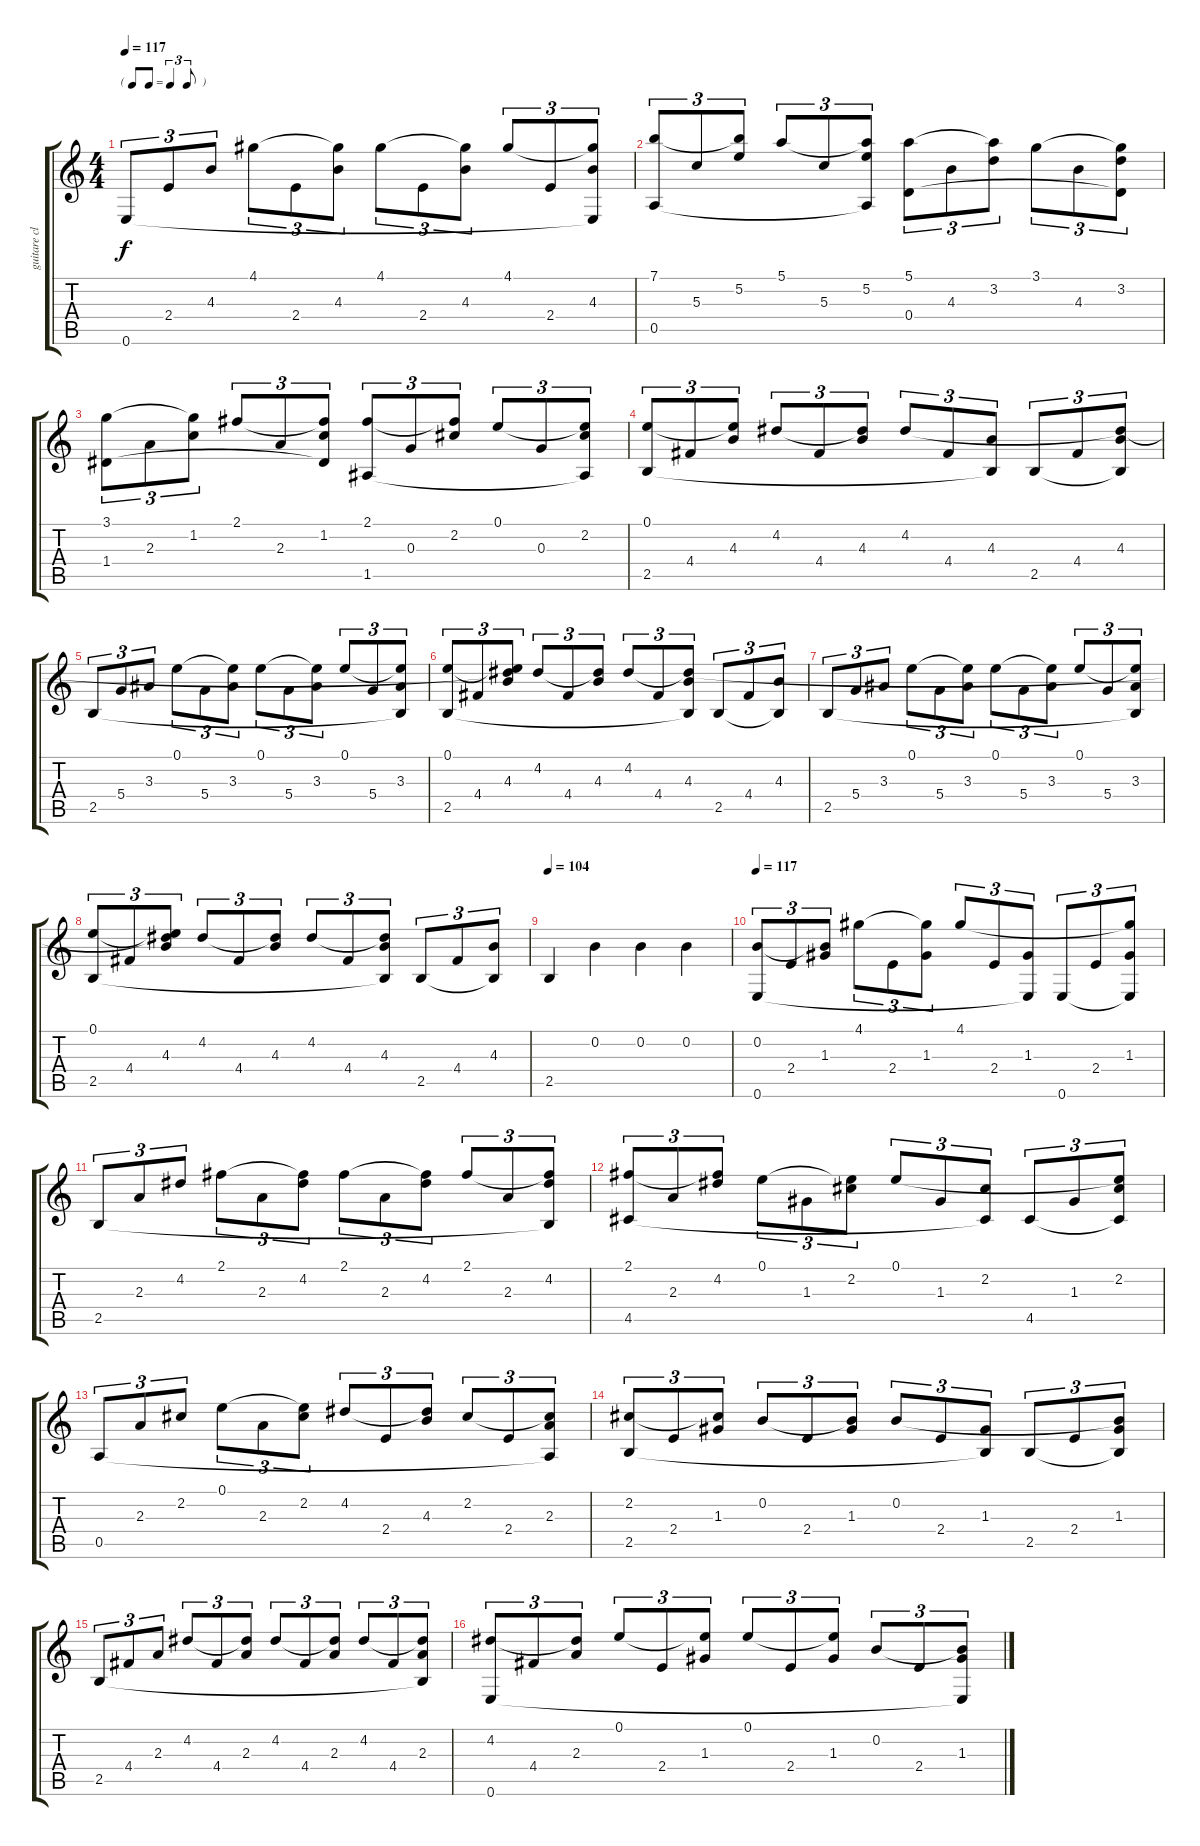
\track ("guitare classique" "guitare cl") {instrument acousticguitarnylon}
\staff {score tabs}
\tuning (E4 B3 G3 D3 A2 E2) {hide}
\ts (4 4)
\tf triplet8th
\tempo 117
\clef g2
\ks c
0.6.8{tu (3 2) dy f} 2.4.8{tu (3 2)} 4.3.8{tu (3 2)} 4.1.8{tu (3 2)} 2.4.8{tu (3 2)} (4.1{t} 4.3).8{tu (3 2)} 4.1.8{tu (3 2)} 2.4.8{tu (3 2)} (4.1{t} 4.3).8{tu (3 2)} 4.1.8{tu (3 2)} 2.4.8{tu (3 2)} (4.1{t} 4.3 0.6{t}).8{tu (3 2)} |
(7.1 0.5).8{tu (3 2)} 5.3.8{tu (3 2)} (7.1{t} 5.2).8{tu (3 2)} 5.1.8{tu (3 2)} 5.3.8{tu (3 2)} (5.1{t} 5.2 0.5{t}).8{tu (3 2)} (5.1 0.4).8{tu (3 2)} 4.3.8{tu (3 2)} (5.1{t} 3.2).8{tu (3 2)} 3.1.8{tu (3 2)} 4.3.8{tu (3 2)} (3.1{t} 3.2 0.4{t}).8{tu (3 2)} |
(3.1 1.4).8{tu (3 2)} 2.3.8{tu (3 2)} (3.1{t} 1.2).8{tu (3 2)} 2.1.8{tu (3 2)} 2.3.8{tu (3 2)} (2.1{t} 1.2 1.4{t}).8{tu (3 2)} (2.1 1.5).8{tu (3 2)} 0.3.8{tu (3 2)} (2.1{t} 2.2).8{tu (3 2)} 0.1.8{tu (3 2)} 0.3.8{tu (3 2)} (0.1{t} 2.2 1.5{t}).8{tu (3 2)} |
(0.1 2.5).8{tu (3 2)} 4.4.8{tu (3 2)} (0.1{t} 4.3).8{tu (3 2)} 4.2.8{tu (3 2)} 4.4.8{tu (3 2)} (4.2{t} 4.3).8{tu (3 2)} 4.2.8{tu (3 2)} 4.4.8{tu (3 2)} (4.3 2.5{t}).8{tu (3 2)} 2.5.8{tu (3 2)} 4.4.8{tu (3 2)} (4.2{t} 4.3 2.5{t}).8{tu (3 2)} |
2.5.8{tu (3 2)} 5.4.8{tu (3 2)} 3.3.8{tu (3 2)} 0.1.8{tu (3 2)} 5.4.8{tu (3 2)} (0.1{t} 3.3).8{tu (3 2)} 0.1.8{tu (3 2)} 5.4.8{tu (3 2)} (0.1{t} 3.3).8{tu (3 2)} 0.1.8{tu (3 2)} 5.4.8{tu (3 2)} (0.1{t} 3.3 2.5{t}).8{tu (3 2)} |
(0.1 2.5).8{tu (3 2)} 4.4.8{tu (3 2)} (0.1{t} 4.2{t} 4.3).8{tu (3 2)} 4.2.8{tu (3 2)} 4.4.8{tu (3 2)} (4.2{t} 4.3).8{tu (3 2)} 4.2.8{tu (3 2)} 4.4.8{tu (3 2)} (4.2{t} 4.3 2.5{t}).8{tu (3 2)} 2.5.8{tu (3 2)} 4.4.8{tu (3 2)} (4.3 2.5{t}).8{tu (3 2)} |
2.5.8{tu (3 2)} 5.4.8{tu (3 2)} 3.3.8{tu (3 2)} 0.1.8{tu (3 2)} 5.4.8{tu (3 2)} (0.1{t} 3.3).8{tu (3 2)} 0.1.8{tu (3 2)} 5.4.8{tu (3 2)} (0.1{t} 3.3).8{tu (3 2)} 0.1.8{tu (3 2)} 5.4.8{tu (3 2)} (0.1{t} 3.3 2.5{t}).8{tu (3 2)} |
(0.1 2.5).8{tu (3 2)} 4.4.8{tu (3 2)} (0.1{t} 4.2{t} 4.3).8{tu (3 2)} 4.2.8{tu (3 2)} 4.4.8{tu (3 2)} (4.2{t} 4.3).8{tu (3 2)} 4.2.8{tu (3 2)} 4.4.8{tu (3 2)} (4.2{t} 4.3 2.5{t}).8{tu (3 2)} 2.5.8{tu (3 2)} 4.4.8{tu (3 2)} (4.3 2.5{t}).8{tu (3 2)} |
\tempo 104
2.5.4 0.2.4 0.2.4 0.2.4 |
\tempo 117
(0.2 0.6).8{tu (3 2)} 2.4.8{tu (3 2)} (0.2{t} 1.3).8{tu (3 2)} 4.1.8{tu (3 2)} 2.4.8{tu (3 2)} (4.1{t} 1.3).8{tu (3 2)} 4.1.8{tu (3 2)} 2.4.8{tu (3 2)} (1.3 0.6{t}).8{tu (3 2)} 0.6.8{tu (3 2)} 2.4.8{tu (3 2)} (4.1{t} 1.3 0.6{t}).8{tu (3 2)} |
2.5.8{tu (3 2)} 2.3.8{tu (3 2)} 4.2.8{tu (3 2)} 2.1.8{tu (3 2)} 2.3.8{tu (3 2)} (2.1{t} 4.2).8{tu (3 2)} 2.1.8{tu (3 2)} 2.3.8{tu (3 2)} (2.1{t} 4.2).8{tu (3 2)} 2.1.8{tu (3 2)} 2.3.8{tu (3 2)} (2.1{t} 4.2 2.5{t}).8{tu (3 2)} |
(2.1 4.5).8{tu (3 2)} 2.3.8{tu (3 2)} (2.1{t} 4.2).8{tu (3 2)} 0.1.8{tu (3 2)} 1.3.8{tu (3 2)} (0.1{t} 2.2).8{tu (3 2)} 0.1.8{tu (3 2)} 1.3.8{tu (3 2)} (2.2 4.5{t}).8{tu (3 2)} 4.5.8{tu (3 2)} 1.3.8{tu (3 2)} (0.1{t} 2.2 4.5{t}).8{tu (3 2)} |
0.5.8{tu (3 2)} 2.3.8{tu (3 2)} 2.2.8{tu (3 2)} 0.1.8{tu (3 2)} 2.3.8{tu (3 2)} (0.1{t} 2.2).8{tu (3 2)} 4.2.8{tu (3 2)} 2.4.8{tu (3 2)} (4.2{t} 4.3).8{tu (3 2)} 2.2.8{tu (3 2)} 2.4.8{tu (3 2)} (2.2{t} 2.3 0.5{t}).8{tu (3 2)} |
(2.2 2.5).8{tu (3 2)} 2.4.8{tu (3 2)} (2.2{t} 1.3).8{tu (3 2)} 0.2.8{tu (3 2)} 2.4.8{tu (3 2)} (0.2{t} 1.3).8{tu (3 2)} 0.2.8{tu (3 2)} 2.4.8{tu (3 2)} (1.3 2.5{t}).8{tu (3 2)} 2.5.8{tu (3 2)} 2.4.8{tu (3 2)} (0.2{t} 1.3 2.5{t}).8{tu (3 2)} |
2.5.8{tu (3 2)} 4.4.8{tu (3 2)} 2.3.8{tu (3 2)} 4.2.8{tu (3 2)} 4.4.8{tu (3 2)} (4.2{t} 2.3).8{tu (3 2)} 4.2.8{tu (3 2)} 4.4.8{tu (3 2)} (4.2{t} 2.3).8{tu (3 2)} 4.2.8{tu (3 2)} 4.4.8{tu (3 2)} (4.2{t} 2.3 2.5{t}).8{tu (3 2)} |
(4.2 0.6).8{tu (3 2)} 4.4.8{tu (3 2)} (4.2{t} 2.3).8{tu (3 2)} 0.1.8{tu (3 2)} 2.4.8{tu (3 2)} (0.1{t} 1.3).8{tu (3 2)} 0.1.8{tu (3 2)} 2.4.8{tu (3 2)} (0.1{t} 1.3).8{tu (3 2)} 0.2.8{tu (3 2)} 2.4.8{tu (3 2)} (0.2{t} 1.3 0.6{t}).8{tu (3 2)}
